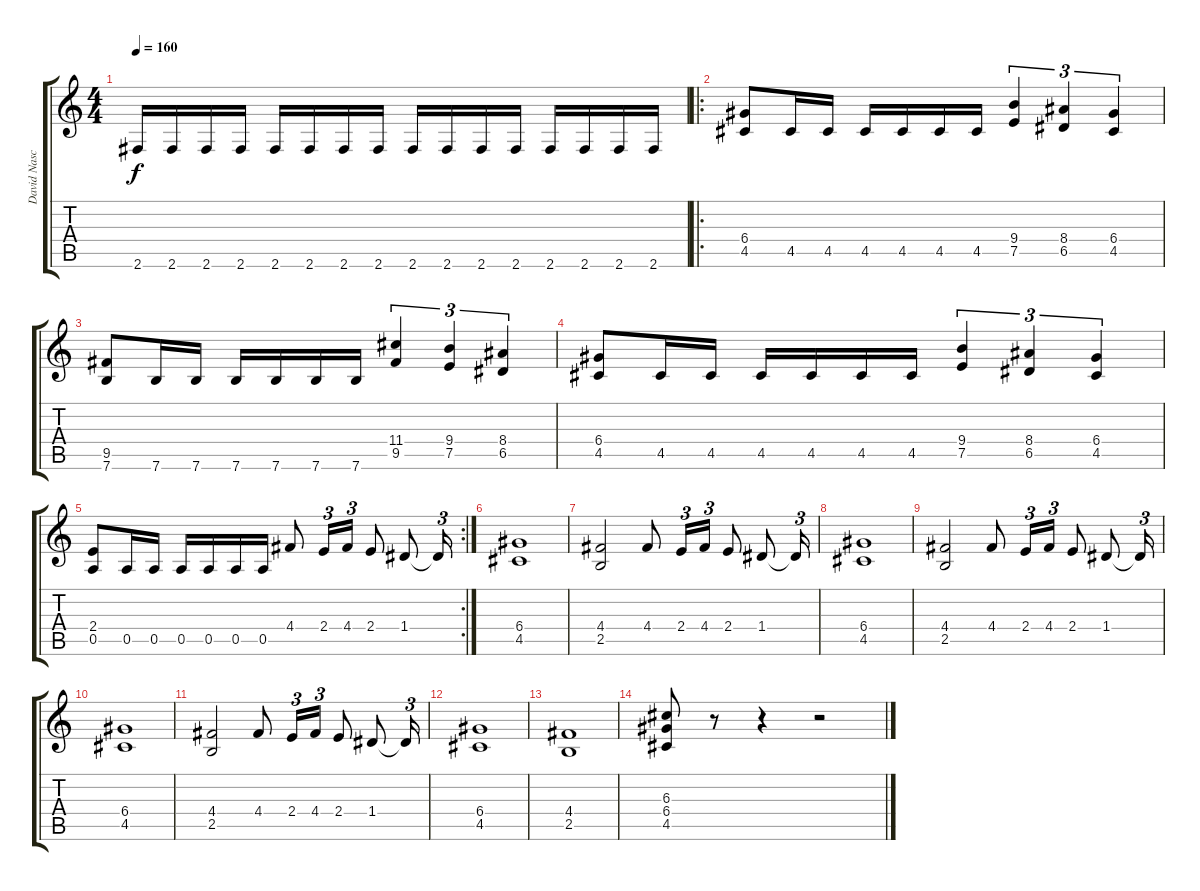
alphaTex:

\track ("David Nascimento" "David Nasc") {instrument distortionguitar}
\staff {score tabs}
\tuning (E4 B3 G3 D3 A2 E2) {hide}
\ts (4 4)
\tempo 160
\clef g2
\ks c
2.6.16{dy f} 2.6.16 2.6.16 2.6.16 2.6.16 2.6.16 2.6.16 2.6.16 2.6.16 2.6.16 2.6.16 2.6.16 2.6.16 2.6.16 2.6.16 2.6.16 |
\ro
(6.4 4.5).8 4.5.16 4.5.16 4.5.16 4.5.16 4.5.16 4.5.16 (9.4 7.5).4{tu (3 2)} (8.4 6.5).4{tu (3 2)} (6.4 4.5).4{tu (3 2)} |
(9.5 7.6).8 7.6.16 7.6.16 7.6.16 7.6.16 7.6.16 7.6.16 (11.4 9.5).4{tu (3 2)} (9.4 7.5).4{tu (3 2)} (8.4 6.5).4{tu (3 2)} |
(6.4 4.5).8 4.5.16 4.5.16 4.5.16 4.5.16 4.5.16 4.5.16 (9.4 7.5).4{tu (3 2)} (8.4 6.5).4{tu (3 2)} (6.4 4.5).4{tu (3 2)} |
\rc 2
(2.4 0.5).8 0.5.16 0.5.16 0.5.16 0.5.16 0.5.16 0.5.16 4.4.8 2.4.16{tu (3 2)} 4.4.16{tu (3 2)} 2.4.8 1.4.8 1.4{t}.16{tu (3 2)} |
(6.4 4.5).1 |
(4.4 2.5).2 4.4.8 2.4.16{tu (3 2)} 4.4.16{tu (3 2)} 2.4.8 1.4.8 1.4{t}.16{tu (3 2)} |
(6.4 4.5).1 |
(4.4 2.5).2 4.4.8 2.4.16{tu (3 2)} 4.4.16{tu (3 2)} 2.4.8 1.4.8 1.4{t}.16{tu (3 2)} |
(6.4 4.5).1 |
(4.4 2.5).2 4.4.8 2.4.16{tu (3 2)} 4.4.16{tu (3 2)} 2.4.8 1.4.8 1.4{t}.16{tu (3 2)} |
(6.4 4.5).1 |
(4.4 2.5).1 |
(6.3 6.4 4.5).8 r.8 r.4 r.2
